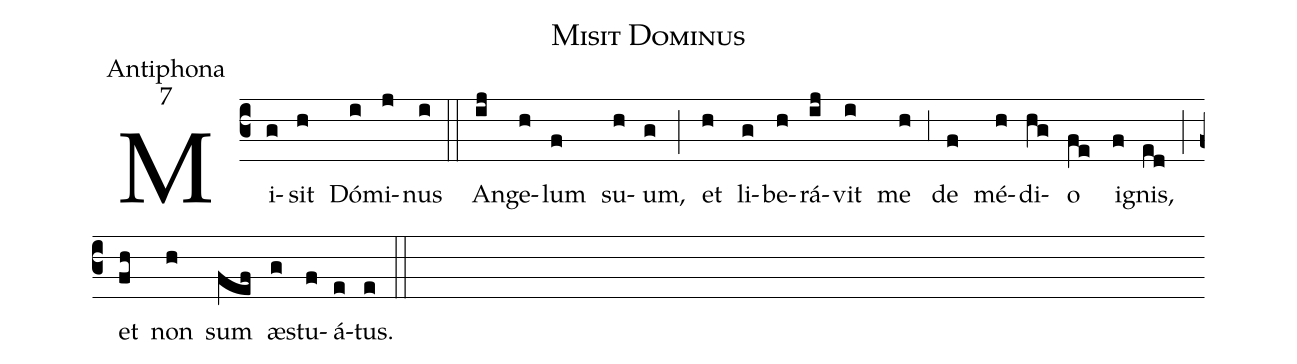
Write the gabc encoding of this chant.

name:Misit Dominus;
office-part:Antiphona;
mode:7;
%%
(c3) Mi(g)sit(h) Dó(i)mi(j)nus(i) (::)
An(ij)ge(h)lum(f) su(h)um,(g) (;) et(h) li(g)be(h)rá(ij)vit(i) me(h) (,3) de(f) mé(h)di(hg)o(fe) i(f)gnis,(ed) (;) et(fh) non(h) sum(fef) æ(g)stu(f)á(e)tus.(e) (::)
